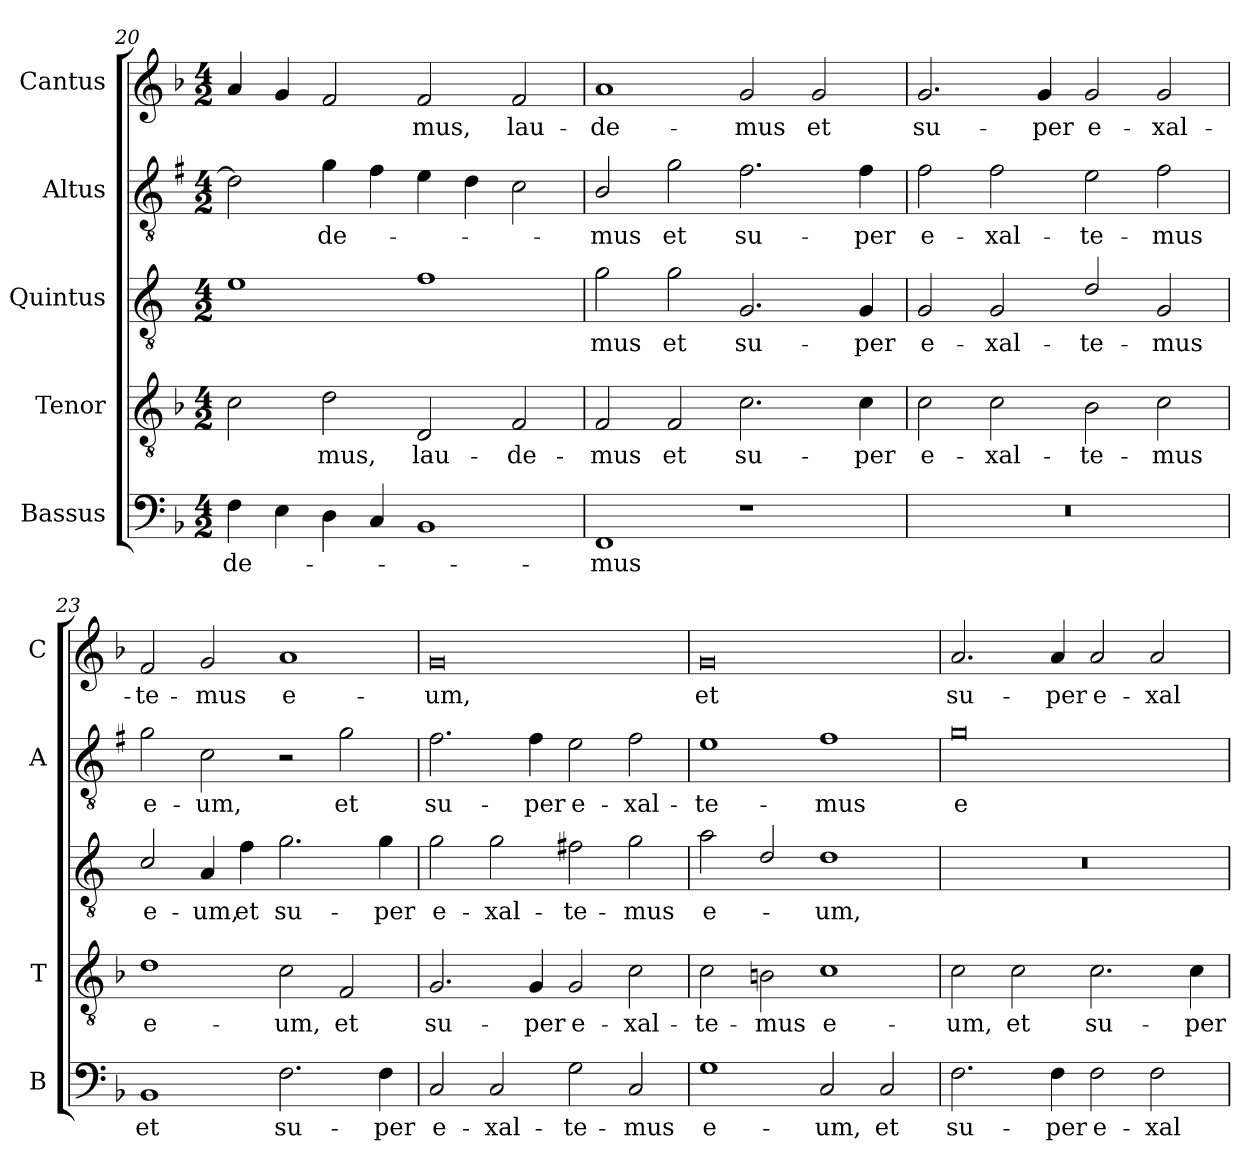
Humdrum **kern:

**kern	**text	**kern	**text	**kern	**text	**kern	**text	**kern	**text
*part5	*part5	*part4	*part4	*part3	*part3	*part2	*part2	*part1	*part1
*staff5	*staff5	*staff4	*staff4	*staff3	*staff3	*staff2	*staff2	*staff1	*staff1
*I"Bassus	*	*I"Tenor	*	*I"Quintus	*	*I"Altus	*	*I"Cantus	*
*I'B	*	*I'T	*	*	*	*I'A	*	*I'C	*
*clefF4	*	*clefGv2	*	*clefGv2	*	*clefGv2	*	*clefG2	*
*	*	*	*	*ITrd4c7	*	*ITrd1c2	*	*	*
*k[b-]	*	*k[b-]	*	*k[b-]	*	*k[b-]	*	*k[b-]	*
*F:	*	*F:	*	*F:	*	*F:	*	*F:	*
*M4/2	*	*M4/2	*	*M4/2	*	*M4/2	*	*M4/2	*
=20	=20	=20	=20	=20	=20	=20	=20	=20	=20
!	!LO:LY:b	!	!	!	!	!	!	!	!
4F\	-de-	2c\	.	1A	.	2c\]	.	4a/	.
4E\	.	.	.	.	.	.	.	4g/	.
!	!	!	!LO:LY:b	!	!	!	!LO:LY:b	!	!
4D\	.	2d\	-mus,	.	.	4f\	-de-	2f/	.
4C/	.	.	.	.	.	4e\	.	.	.
!	!	!	!LO:LY:b	!	!	!	!	!	!LO:LY:b
1BB-	.	2D/	lau-	1B-	.	4d\	.	2f/	-mus,
.	.	.	.	.	.	4c\	.	.	.
!	!	!	!LO:LY:b	!	!	!	!	!	!LO:LY:b
.	.	2F/	-de-	.	.	2B-\	.	2f/	lau-
=21	=21	=21	=21	=21	=21	=21	=21	=21	=21
!	!LO:LY:b	!	!LO:LY:b	!	!LO:LY:b	!	!LO:LY:b	!	!LO:LY:b
1FF	-mus	2F/	-mus	2c\	-mus	2A/	-mus	1a	-de-
!	!	!	!LO:LY:b	!	!LO:LY:b	!	!LO:LY:b	!	!
.	.	2F/	et	2c\	et	2f\	et	.	.
!	!	!	!LO:LY:b	!	!LO:LY:b	!	!LO:LY:b	!	!LO:LY:b
1r	.	2.c\	su-	2.C/	su-	2.e\	su-	2g/	-mus
!	!	!	!	!	!	!	!	!	!LO:LY:b
.	.	.	.	.	.	.	.	2g/	et
!	!	!	!LO:LY:b	!	!LO:LY:b	!	!LO:LY:b	!	!
.	.	4c\	-per	4C/	-per	4e\	-per	.	.
!!LO:LB:g=z
=22	=22	=22	=22	=22	=22	=22	=22	=22	=22
!	!	!	!LO:LY:b	!	!LO:LY:b	!	!LO:LY:b	!	!LO:LY:b
0r	.	2c\	e-	2C/	e-	2e\	e-	2.g/	su-
!	!	!	!LO:LY:b	!	!LO:LY:b	!	!LO:LY:b	!	!
.	.	2c\	-xal-	2C/	-xal-	2e\	-xal-	.	.
!	!	!	!	!	!	!	!	!	!LO:LY:b
.	.	.	.	.	.	.	.	4g/	-per
!	!	!	!LO:LY:b	!	!LO:LY:b	!	!LO:LY:b	!	!LO:LY:b
.	.	2B-\	-te-	2G/	-te-	2d\	-te-	2g/	e-
!	!	!	!LO:LY:b	!	!LO:LY:b	!	!LO:LY:b	!	!LO:LY:b
.	.	2c\	-mus	2C/	-mus	2e\	-mus	2g/	-xal-
=23	=23	=23	=23	=23	=23	=23	=23	=23	=23
!	!LO:LY:b	!	!LO:LY:b	!	!LO:LY:b	!	!LO:LY:b	!	!LO:LY:b
1BB-	et	1d	e-	2F/	e-	2f\	e-	2f/	-te-
!	!	!	!	!	!LO:LY:b	!	!LO:LY:b	!	!LO:LY:b
.	.	.	.	4D/	-um,	2B-\	-um,	2g/	-mus
!	!	!	!	!	!LO:LY:b	!	!	!	!
.	.	.	.	4B-\	et	.	.	.	.
!	!LO:LY:b	!	!LO:LY:b	!	!LO:LY:b	!	!	!	!LO:LY:b
2.F\	su-	2c\	-um,	2.c\	su-	2r	.	1a	e-
!	!	!	!LO:LY:b	!	!	!	!LO:LY:b	!	!
.	.	2F/	et	.	.	2f\	et	.	.
!	!LO:LY:b	!	!	!	!LO:LY:b	!	!	!	!
4F\	-per	.	.	4c\	-per	.	.	.	.
=24	=24	=24	=24	=24	=24	=24	=24	=24	=24
!	!LO:LY:b	!	!LO:LY:b	!	!LO:LY:b	!	!LO:LY:b	!	!LO:LY:b
2C/	e-	2.G/	su-	2c\	e-	2.e\	su-	0g	-um,
!	!LO:LY:b	!	!	!	!LO:LY:b	!	!	!	!
2C/	-xal-	.	.	2c\	-xal-	.	.	.	.
!	!	!	!LO:LY:b	!	!	!	!LO:LY:b	!	!
.	.	4G/	-per	.	.	4e\	-per	.	.
!	!LO:LY:b	!	!LO:LY:b	!	!LO:LY:b	!	!LO:LY:b	!	!
2G\	-te-	2G/	e-	2Bn\	-te-	2d\	e-	.	.
!	!LO:LY:b	!	!LO:LY:b	!	!LO:LY:b	!	!LO:LY:b	!	!
2C/	-mus	2c\	-xal-	2c\	-mus	2e\	-xal-	.	.
=25	=25	=25	=25	=25	=25	=25	=25	=25	=25
!	!LO:LY:b	!	!LO:LY:b	!	!LO:LY:b	!	!LO:LY:b	!	!LO:LY:b
1G	e-	2c\	-te-	2d\	e-	1d	-te-	0g	et
!	!	!	!LO:LY:b	!	!	!	!	!	!
.	.	2Bn\	-mus	2G/	.	.	.	.	.
!	!LO:LY:b	!	!LO:LY:b	!	!LO:LY:b	!	!LO:LY:b	!	!
2C/	-um,	1c	e-	1G	-um,	1e	-mus	.	.
!	!LO:LY:b	!	!	!	!	!	!	!	!
2C/	et	.	.	.	.	.	.	.	.
=26	=26	=26	=26	=26	=26	=26	=26	=26	=26
!	!LO:LY:b	!	!LO:LY:b	!	!	!	!LO:LY:b	!	!LO:LY:b
2.F\	su-	2c\	-um,	0r	.	0f	e-	2.a/	su-
!	!	!	!LO:LY:b	!	!	!	!	!	!
.	.	2c\	et	.	.	.	.	.	.
!	!LO:LY:b	!	!	!	!	!	!	!	!LO:LY:b
4F\	-per	.	.	.	.	.	.	4a/	-per
!	!LO:LY:b	!	!LO:LY:b	!	!	!	!	!	!LO:LY:b
2F\	e-	2.c\	su-	.	.	.	.	2a/	e-
!	!LO:LY:b	!	!	!	!	!	!	!	!LO:LY:b
2F\	-xal-	.	.	.	.	.	.	2a/	-xal-
!	!	!	!LO:LY:b	!	!	!	!	!	!
.	.	4c\	-per	.	.	.	.	.	.
=	=	=	=	=	=	=	=	=	=
*-	*-	*-	*-	*-	*-	*-	*-	*-	*-
